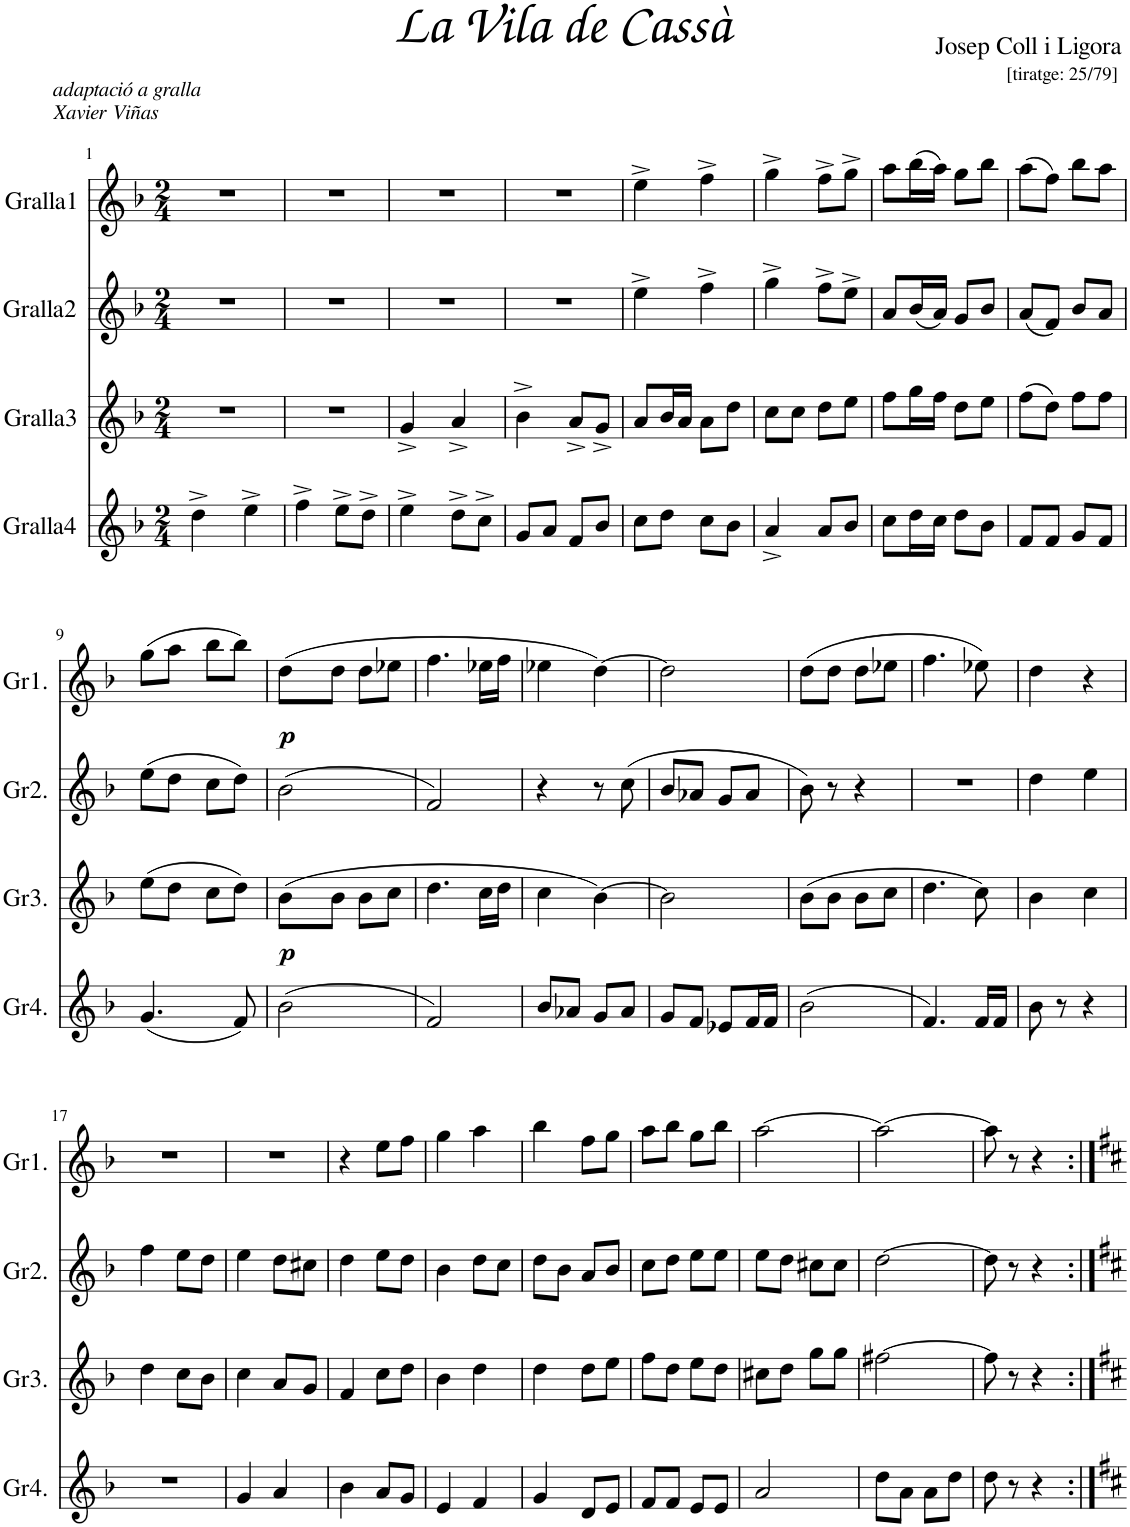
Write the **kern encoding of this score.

**kern	**kern	**dynam	**kern	**kern	**dynam
*part4	*part3	*part3	*part2	*part1	*part1
*staff4	*staff3	*staff3	*staff2	*staff1	*staff1
*I"Gralla4	*I"Gralla3	*	*I"Gralla2	*I"Gralla1	*
*I'Gr4.	*I'Gr3.	*	*I'Gr2.	*I'Gr1.	*
*clefG2	*clefG2	*	*clefG2	*clefG2	*
*k[b-]	*k[b-]	*	*k[b-]	*k[b-]	*
*M2/4	*M2/4	*	*M2/4	*M2/4	*
=1	=1	=1	=1	=1	=1
4dd^\	2r	.	2r	2r	.
4ee^\	.	.	.	.	.
=2	=2	=2	=2	=2	=2
4ff^\	2r	.	2r	2r	.
8ee^\L	.	.	.	.	.
8dd^\J	.	.	.	.	.
=3	=3	=3	=3	=3	=3
4ee^\	4g^/	.	2r	2r	.
8dd^\L	4a^/	.	.	.	.
8cc^\J	.	.	.	.	.
=4	=4	=4	=4	=4	=4
8g/L	4b-^\	.	2r	2r	.
8a/J	.	.	.	.	.
8f/L	8a^/L	.	.	.	.
8b-/J	8g^/J	.	.	.	.
=5	=5	=5	=5	=5	=5
8cc\L	8a/L	.	4ee^\	4ee^\	.
8dd\J	16b-/L	.	.	.	.
.	16a/JJ	.	.	.	.
8cc\L	8a\L	.	4ff^\	4ff^\	.
8b-\J	8dd\J	.	.	.	.
=6	=6	=6	=6	=6	=6
4a^/	8cc\L	.	4gg^\	4gg^\	.
.	8cc\J	.	.	.	.
8a/L	8dd\L	.	8ff^\L	8ff^\L	.
8b-/J	8ee\J	.	8ee^\J	8gg^\J	.
=7	=7	=7	=7	=7	=7
8cc\L	8ff\L	.	8a/L	8aa\L	.
16dd\L	16gg\L	.	(16b-/L	(16bb-\L	.
16cc\JJ	16ff\JJ	.	16a/JJ)	16aa\JJ)	.
8dd\L	8dd\L	.	8g/L	8gg\L	.
8b-\J	8ee\J	.	8b-/J	8bb-\J	.
=8	=8	=8	=8	=8	=8
8f/L	(8ff\L	.	(8a/L	(8aa\L	.
8f/J	8dd\J)	.	8f/J)	8ff\J)	.
8g/L	8ff\L	.	8b-/L	8bb-\L	.
8f/J	8ff\J	.	8a/J	8aa\J	.
!!LO:LB:g=z
=9	=9	=9	=9	=9	=9
(4.g/	(8ee\L	.	(8ee\L	(8gg\L	.
.	8dd\J	.	8dd\J	8aa\J	.
.	8cc\L	.	8cc\L	8bb-\L	.
8f/)	8dd\J)	.	8dd\J)	8bb-\J)	.
=10	=10	=10	=10	=10	=10
!	!	!LO:DY:b	!	!	!LO:DY:b
(2b-\	(8b-\L	p	(2b-\	(8dd\L	p
.	8b-\J	.	.	8dd\J	.
.	8b-\L	.	.	8dd\L	.
.	8cc\J	.	.	8ee-X\J	.
=11	=11	=11	=11	=11	=11
2f/)	4.dd\	.	2f/)	4.ff\	.
.	16cc\LL	.	.	16ee-X\LL	.
.	16dd\JJ	.	.	16ff\JJ	.
=12	=12	=12	=12	=12	=12
8b-/L	4cc\	.	4r	4ee-X\	.
8a-X/J	.	.	.	.	.
8g/L	[4b-\)	.	8r	[4dd\)	.
8a-/J	.	.	(8cc\	.	.
=13	=13	=13	=13	=13	=13
8g/L	2b-\]	.	8b-/L	2dd\]	.
8f/J	.	.	8a-X/J	.	.
8e-X/L	.	.	8g/L	.	.
16f/L	.	.	8a-/J	.	.
16f/JJ	.	.	.	.	.
=14	=14	=14	=14	=14	=14
(2b-\	(8b-\L	.	8b-\)	(8dd\L	.
.	8b-\J	.	8r	8dd\J	.
.	8b-\L	.	4r	8dd\L	.
.	8cc\J	.	.	8ee-X\J	.
=15	=15	=15	=15	=15	=15
4.f/)	4.dd\	.	2r	4.ff\	.
16f/LL	8cc\)	.	.	8ee-X\)	.
16f/JJ	.	.	.	.	.
=16	=16	=16	=16	=16	=16
8b-\	4b-\	.	4dd\	4dd\	.
8r	.	.	.	.	.
4r	4cc\	.	4ee\	4r	.
!!LO:LB:g=z
=17	=17	=17	=17	=17	=17
2r	4dd\	.	4ff\	2r	.
.	8cc\L	.	8ee\L	.	.
.	8b-\J	.	8dd\J	.	.
=18	=18	=18	=18	=18	=18
4g/	4cc\	.	4ee\	2r	.
4a/	8a/L	.	8dd\L	.	.
.	8g/J	.	8cc#X\J	.	.
=19	=19	=19	=19	=19	=19
4b-\	4f/	.	4dd\	4r	.
8a/L	8cc\L	.	8ee\L	8ee\L	.
8g/J	8dd\J	.	8dd\J	8ff\J	.
=20	=20	=20	=20	=20	=20
4e/	4b-\	.	4b-\	4gg\	.
4f/	4dd\	.	8dd\L	4aa\	.
.	.	.	8cc\J	.	.
=21	=21	=21	=21	=21	=21
4g/	4dd\	.	8dd\L	4bb-\	.
.	.	.	8b-\J	.	.
8d/L	8dd\L	.	8a/L	8ff\L	.
8e/J	8ee\J	.	8b-/J	8gg\J	.
=22	=22	=22	=22	=22	=22
8f/L	8ff\L	.	8cc\L	8aa\L	.
8f/J	8dd\J	.	8dd\J	8bb-\J	.
8e/L	8ee\L	.	8ee\L	8gg\L	.
8e/J	8dd\J	.	8ee\J	8bb-\J	.
=23	=23	=23	=23	=23	=23
2a/	8cc#X\L	.	8ee\L	[2aa\	.
.	8dd\J	.	8dd\J	.	.
.	8gg\L	.	8cc#X\L	.	.
.	8gg\J	.	8cc#\J	.	.
=24	=24	=24	=24	=24	=24
8dd\L	[2ff#X\	.	[2dd\	2aa\_	.
8a\J	.	.	.	.	.
8a\L	.	.	.	.	.
8dd\J	.	.	.	.	.
=25	=25	=25	=25	=25	=25
8dd\	8ff#\]	.	8dd\]	8aa\]	.
8r	8r	.	8r	8r	.
4r	4r	.	4r	4r	.
=:|!	=:|!	=:|!	=:|!	=:|!	=:|!
*-	*-	*-	*-	*-	*-
